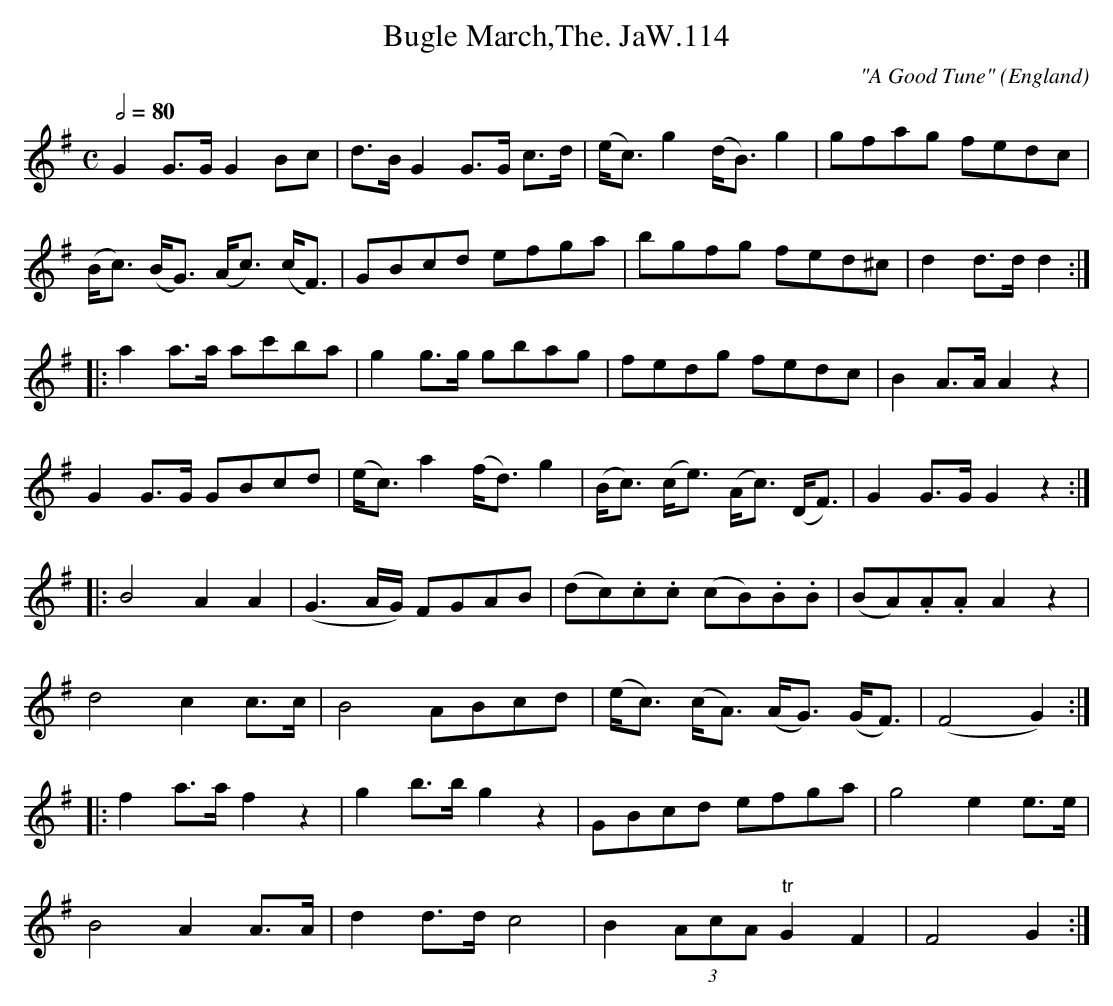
X:1
T:Bugle March,The. JaW.114
C:"A Good Tune"
L:1/8
M:C
O:England
Q:1/2=80
K:G
G2G>GG2Bc|d>B G2G>G c>d|(e<c) g2(d<B)g2|gfag fedc|!
(B<c) (B<G) (A<c) (c<F)|GBcd efga|bgfg fed^c|d2d>dd2:|!
|:a2a>a ac'ba|g2g>g gbag|fedg fedc|B2A>AA2z2|!
G2G>G GBcd|(e<c) a2(f<d)g2|(B<c) (c<e) (A<c) (D<F)|G2G>G G2z2:|!
|:B4A2A2|(G3A/G/) FGAB|(dc).c.c (cB).B.B|(BA).A.A A2z2|!
d4c2c>c|B4ABcd|(e<c) (c<A) (A<G) (G<F)|(F4G2):|!
|:f2a>af2z2|g2b>bg2z2|GBcd efga|g4e2e>e|!
B4A2A>A|d2d>dc4|B2(3AcA "tr"G2F2|F4G2:|
